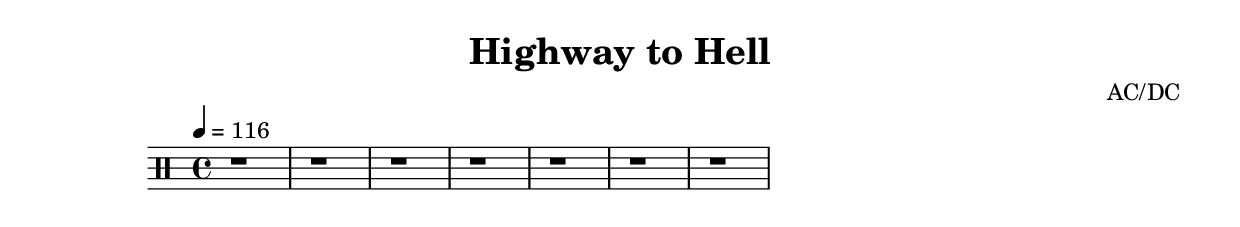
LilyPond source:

\version "2.18.2"  % necessary for upgrading to future LilyPond versions.
\header {
    title = "Highway to Hell"
    composer = "AC/DC"
}

\new DrumStaff <<
    \drummode {
        \tempo 4 = 116
        \repeat unfold 7 {r1}
    }
>>
